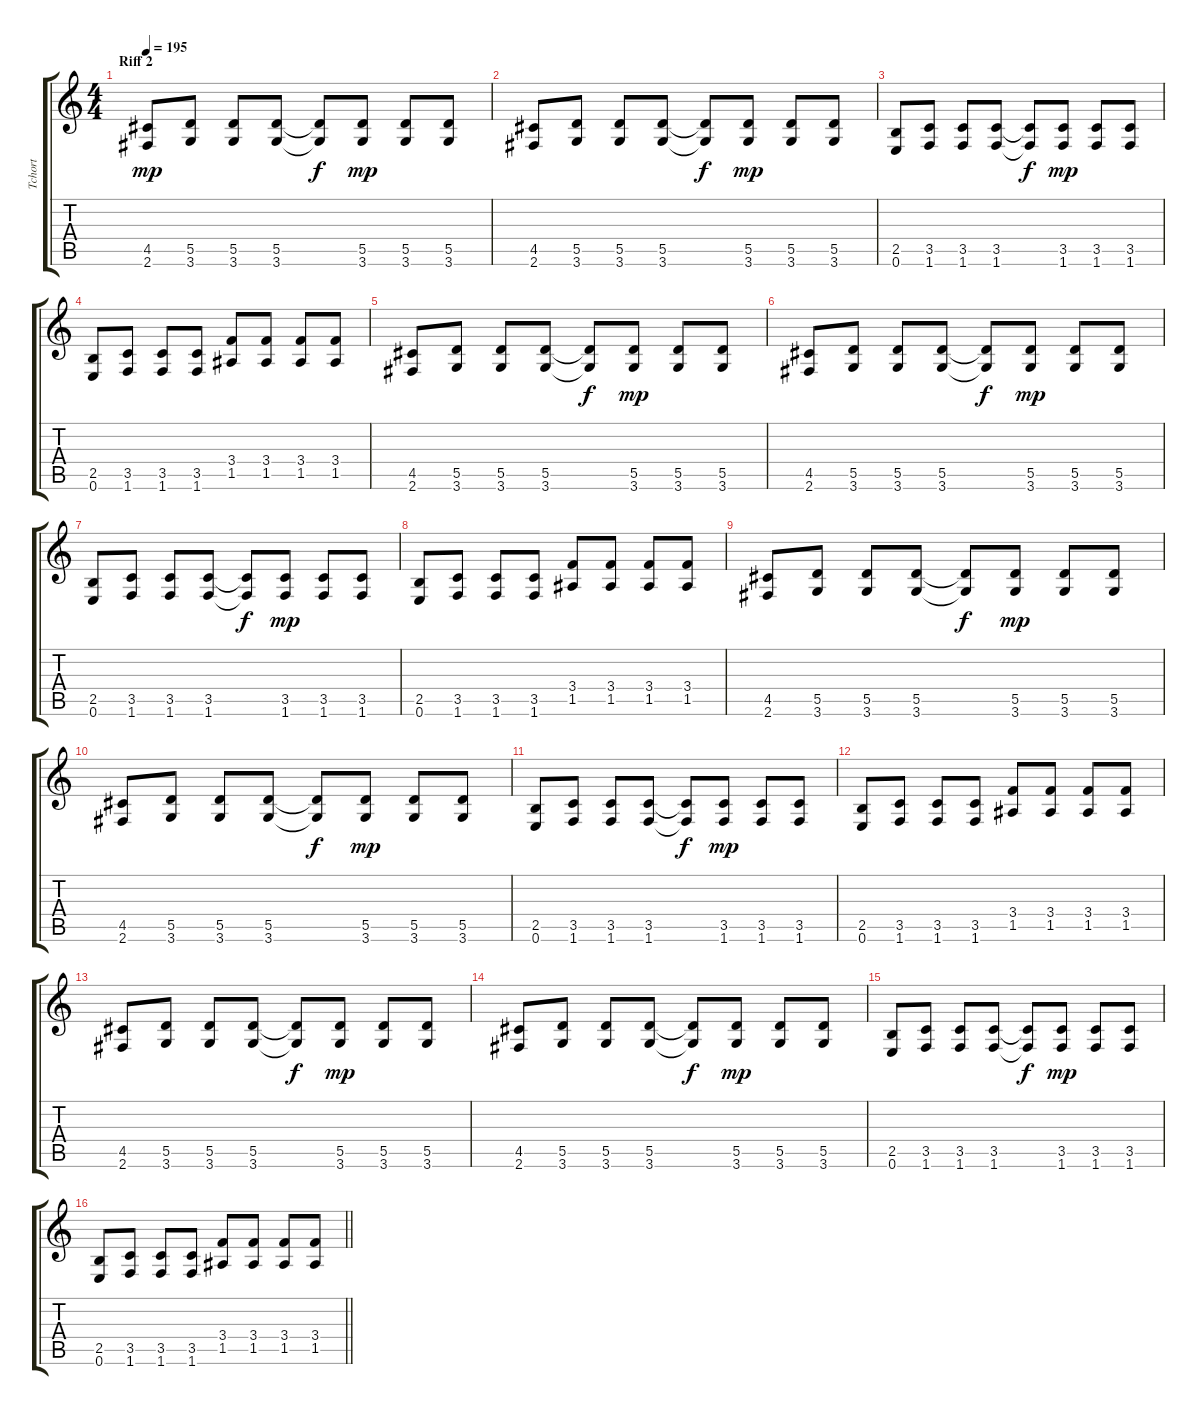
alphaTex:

\track ("Tchort" "Tchort") {instrument distortionguitar}
\staff {score tabs}
\tuning (E4 B3 G3 D3 A2 E2) {hide}
\ts (4 4)
\section ("" "Riff 2")
\tempo 195
\clef g2
\ks c
(4.5 2.6).8{dy mp} (5.5 3.6).8 (5.5 3.6).8 (5.5 3.6).8 (5.5{t} 3.6{t}).8{dy f} (5.5 3.6).8{dy mp} (5.5 3.6).8 (5.5 3.6).8 |
(4.5 2.6).8 (5.5 3.6).8 (5.5 3.6).8 (5.5 3.6).8 (5.5{t} 3.6{t}).8{dy f} (5.5 3.6).8{dy mp} (5.5 3.6).8 (5.5 3.6).8 |
(2.5 0.6).8 (3.5 1.6).8 (3.5 1.6).8 (3.5 1.6).8 (3.5{t} 1.6{t}).8{dy f} (3.5 1.6).8{dy mp} (3.5 1.6).8 (3.5 1.6).8 |
(2.5 0.6).8 (3.5 1.6).8 (3.5 1.6).8 (3.5 1.6).8 (3.4 1.5).8 (3.4 1.5).8 (3.4 1.5).8 (3.4 1.5).8 |
(4.5 2.6).8 (5.5 3.6).8 (5.5 3.6).8 (5.5 3.6).8 (5.5{t} 3.6{t}).8{dy f} (5.5 3.6).8{dy mp} (5.5 3.6).8 (5.5 3.6).8 |
(4.5 2.6).8 (5.5 3.6).8 (5.5 3.6).8 (5.5 3.6).8 (5.5{t} 3.6{t}).8{dy f} (5.5 3.6).8{dy mp} (5.5 3.6).8 (5.5 3.6).8 |
(2.5 0.6).8 (3.5 1.6).8 (3.5 1.6).8 (3.5 1.6).8 (3.5{t} 1.6{t}).8{dy f} (3.5 1.6).8{dy mp} (3.5 1.6).8 (3.5 1.6).8 |
(2.5 0.6).8 (3.5 1.6).8 (3.5 1.6).8 (3.5 1.6).8 (3.4 1.5).8 (3.4 1.5).8 (3.4 1.5).8 (3.4 1.5).8 |
(4.5 2.6).8 (5.5 3.6).8 (5.5 3.6).8 (5.5 3.6).8 (5.5{t} 3.6{t}).8{dy f} (5.5 3.6).8{dy mp} (5.5 3.6).8 (5.5 3.6).8 |
(4.5 2.6).8 (5.5 3.6).8 (5.5 3.6).8 (5.5 3.6).8 (5.5{t} 3.6{t}).8{dy f} (5.5 3.6).8{dy mp} (5.5 3.6).8 (5.5 3.6).8 |
(2.5 0.6).8 (3.5 1.6).8 (3.5 1.6).8 (3.5 1.6).8 (3.5{t} 1.6{t}).8{dy f} (3.5 1.6).8{dy mp} (3.5 1.6).8 (3.5 1.6).8 |
(2.5 0.6).8 (3.5 1.6).8 (3.5 1.6).8 (3.5 1.6).8 (3.4 1.5).8 (3.4 1.5).8 (3.4 1.5).8 (3.4 1.5).8 |
(4.5 2.6).8 (5.5 3.6).8 (5.5 3.6).8 (5.5 3.6).8 (5.5{t} 3.6{t}).8{dy f} (5.5 3.6).8{dy mp} (5.5 3.6).8 (5.5 3.6).8 |
(4.5 2.6).8 (5.5 3.6).8 (5.5 3.6).8 (5.5 3.6).8 (5.5{t} 3.6{t}).8{dy f} (5.5 3.6).8{dy mp} (5.5 3.6).8 (5.5 3.6).8 |
(2.5 0.6).8 (3.5 1.6).8 (3.5 1.6).8 (3.5 1.6).8 (3.5{t} 1.6{t}).8{dy f} (3.5 1.6).8{dy mp} (3.5 1.6).8 (3.5 1.6).8 |
\barLineRight lightlight
(2.5 0.6).8 (3.5 1.6).8 (3.5 1.6).8 (3.5 1.6).8 (3.4 1.5).8 (3.4 1.5).8 (3.4 1.5).8 (3.4 1.5).8
